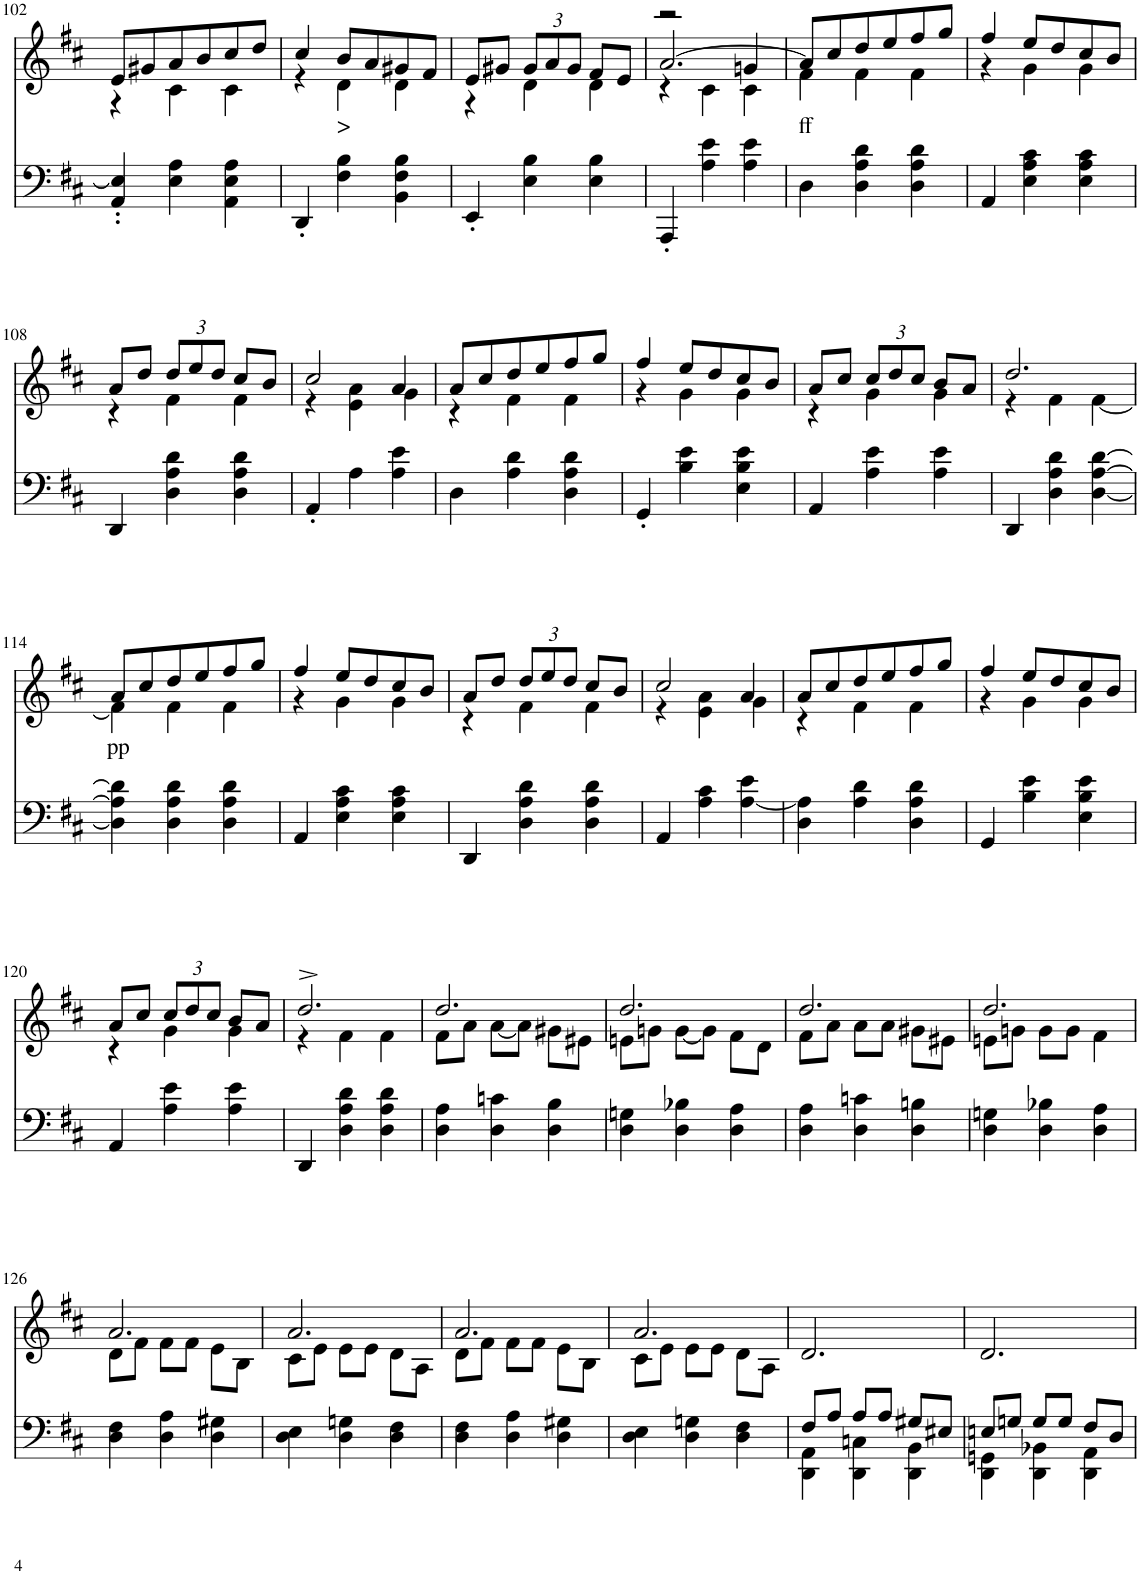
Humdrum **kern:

**kern	**kern	**text
*part2	*part1	*part1
*staff2	*staff1	*staff1
*I"piano	*I"piano	*
*I'Pno	*I'Pno	*
!!LO:PB:g=z
*clefF4	*clefG2	*
*k[f#c#]	*k[f#c#]	*
*M3/4	*M3/4	*
=102	=102	=102
*	*^	*
4AA/' 4E/]'	8e/L	4r	.
.	8g#X/	.	.
4E\ 4A\	8a/	4c#\	.
.	8b/	.	.
4AA\ 4E\ 4A\	8cc#/	4c#\	.
.	8dd/J	.	.
=103	=103	=103	=103
4DD'/	4cc#/	4r	.
!	!	!	!LO:LY:b
4F#\ 4B\	8b/L	4d\	>
.	8a/	.	.
4BB\ 4F#\ 4B\	8g#X/	4d\	.
.	8f#/J	.	.
=104	=104	=104	=104
4EE'/	8e/L	4r	.
.	8g#X/J	.	.
*	*Xbrackettup	*	*
4E\ 4B\	12g#/L	4d\	.
.	12a/	.	.
.	12g#/J	.	.
4E\ 4B\	8f#/L	4d\	.
.	8e/J	.	.
=105	=105	=105	=105
*	*	*^	*
4AAA'/	2r	[2.a/	4r	.
4A\ 4e\	.	.	4c#\	.
4A\ 4e\	4gn/	.	4c#\	.
=106	=106	=106	=106	=106
!	!	!	!	!LO:LY:b
*	*	*v	*v	*
4D\	8a/L]	4f#\	ff
.	8cc#/	.	.
4D\ 4A\ 4d\	8dd/	4f#\	.
.	8ee/	.	.
4D\ 4A\ 4d\	8ff#/	4f#\	.
.	8gg/J	.	.
=107	=107	=107	=107
4AA/	4ff#/	4r	.
4E\ 4A\ 4c#\	8ee/L	4g\	.
.	8dd/	.	.
4E\ 4A\ 4c#\	8cc#/	4g\	.
.	8b/J	.	.
!!LO:LB:g=z	!!
=108	=108	=108	=108
4DD/	8a/L	4r	.
.	8dd/J	.	.
4D\ 4A\ 4d\	12dd/L	4f#\	.
.	12ee/	.	.
.	12dd/J	.	.
4D\ 4A\ 4d\	8cc#/L	4f#\	.
.	8b/J	.	.
=109	=109	=109	=109
4AA'/	2cc#/	4r	.
4A\	.	4e\ 4a\	.
4A\ 4e\	4a/	4g\	.
=110	=110	=110	=110
4D\	8a/L	4r	.
.	8cc#/	.	.
4A\ 4d\	8dd/	4f#\	.
.	8ee/	.	.
4D\ 4A\ 4d\	8ff#/	4f#\	.
.	8gg/J	.	.
=111	=111	=111	=111
4GG'/	4ff#/	4r	.
4B\ 4e\	8ee/L	4g\	.
.	8dd/	.	.
4E\ 4B\ 4e\	8cc#/	4g\	.
.	8b/J	.	.
=112	=112	=112	=112
4AA/	8a/L	4r	.
.	8cc#/J	.	.
4A\ 4e\	12cc#/L	4g\	.
.	12dd/	.	.
.	12cc#/J	.	.
4A\ 4e\	8b/L	4g\	.
.	8a/J	.	.
=113	=113	=113	=113
4DD/	2.dd/	4r	.
4D\ 4A\ 4d\	.	4f#\	.
[4D\ [4A\ [4d\	.	[4f#\	.
!!LO:LB:g=z	!!
=114	=114	=114	=114
!	!	!	!LO:LY:b
4D\] 4A\] 4d\]	8a/L	4f#\]	pp
.	8cc#/	.	.
4D\ 4A\ 4d\	8dd/	4f#\	.
.	8ee/	.	.
4D\ 4A\ 4d\	8ff#/	4f#\	.
.	8gg/J	.	.
=115	=115	=115	=115
4AA/	4ff#/	4r	.
4E\ 4A\ 4c#\	8ee/L	4g\	.
.	8dd/	.	.
4E\ 4A\ 4c#\	8cc#/	4g\	.
.	8b/J	.	.
=116	=116	=116	=116
4DD/	8a/L	4r	.
.	8dd/J	.	.
4D\ 4A\ 4d\	12dd/L	4f#\	.
.	12ee/	.	.
.	12dd/J	.	.
4D\ 4A\ 4d\	8cc#/L	4f#\	.
.	8b/J	.	.
=117	=117	=117	=117
4AA/	2cc#/	4r	.
4A\ 4c#\	.	4e\ 4a\	.
[4A\ 4e\	4a/	4g\	.
=118	=118	=118	=118
4D\ 4A\]	8a/L	4r	.
.	8cc#/	.	.
4A\ 4d\	8dd/	4f#\	.
.	8ee/	.	.
4D\ 4A\ 4d\	8ff#/	4f#\	.
.	8gg/J	.	.
=119	=119	=119	=119
4GG/	4ff#/	4r	.
4B\ 4e\	8ee/L	4g\	.
.	8dd/	.	.
4E\ 4B\ 4e\	8cc#/	4g\	.
.	8b/J	.	.
!!LO:LB:g=z	!!
=120	=120	=120	=120
4AA/	8a/L	4r	.
.	8cc#/J	.	.
4A\ 4e\	12cc#/L	4g\	.
.	12dd/	.	.
.	12cc#/J	.	.
4A\ 4e\	8b/L	4g\	.
.	8a/J	.	.
=121	=121	=121	=121
4DD/	2.dd^/	4r	.
4D\ 4A\ 4d\	.	4f#\	.
4D\ 4A\ 4d\	.	4f#\	.
=122	=122	=122	=122
4D\ 4A\	2.dd/	8f#\L	.
.	.	8a\J	.
4D\ 4cn\	.	[8a\L	.
.	.	8a\J]	.
4D\ 4B\	.	8g#X\L	.
.	.	8e#X\J	.
=123	=123	=123	=123
4D\ 4Gn\	2.dd/	8en\L	.
.	.	8gn\J	.
4D\ 4B-X\	.	[8g\L	.
.	.	8g\J]	.
4D\ 4A\	.	8f#\L	.
.	.	8d\J	.
=124	=124	=124	=124
4D\ 4A\	2.dd/	8f#\L	.
.	.	8a\J	.
4D\ 4cn\	.	8a\L	.
.	.	8a\J	.
4D\ 4Bn\	.	8g#X\L	.
.	.	8e#X\J	.
=125	=125	=125	=125
4D\ 4Gn\	2.dd/	8en\L	.
.	.	8gn\J	.
4D\ 4B-X\	.	8g\L	.
.	.	8g\J	.
4D\ 4A\	.	4f#\	.
!!LO:LB:g=z	!!
=126	=126	=126	=126
4D\ 4F#\	2.a/	8d\L	.
.	.	8f#\J	.
4D\ 4A\	.	8f#\L	.
.	.	8f#\J	.
4D\ 4G#X\	.	8e\L	.
.	.	8B\J	.
=127	=127	=127	=127
4D\ 4E\	2.a/	8c#\L	.
.	.	8e\J	.
4D\ 4Gn\	.	8e\L	.
.	.	8e\J	.
4D\ 4F#\	.	8d\L	.
.	.	8A\J	.
=128	=128	=128	=128
4D\ 4F#\	2.a/	8d\L	.
.	.	8f#\J	.
4D\ 4A\	.	8f#\L	.
.	.	8f#\J	.
4D\ 4G#X\	.	8e\L	.
.	.	8B\J	.
=129	=129	=129	=129
4D\ 4E\	2.a/	8c#\L	.
.	.	8e\J	.
4D\ 4Gn\	.	8e\L	.
.	.	8e\J	.
4D\ 4F#\	.	8d\L	.
.	.	8A\J	.
*	*v	*v	*
=130	=130	=130
*^	*	*
8F#/L	4DD\ 4AA\	2.d/	.
8A/J	.	.	.
8A/L	4DD\ 4Cn\	.	.
8A/J	.	.	.
8G#X/L	4DD\ 4BB\	.	.
8E#X/J	.	.	.
=131	=131	=131	=131
8En/L	4DD\ 4GGn\	2.d/	.
8Gn/J	.	.	.
8G/L	4DD\ 4BB-X\	.	.
8G/J	.	.	.
8F#/L	4DD\ 4AA\	.	.
8D/J	.	.	.
*v	*v	*	*
=	=	=
*-	*-	*-
